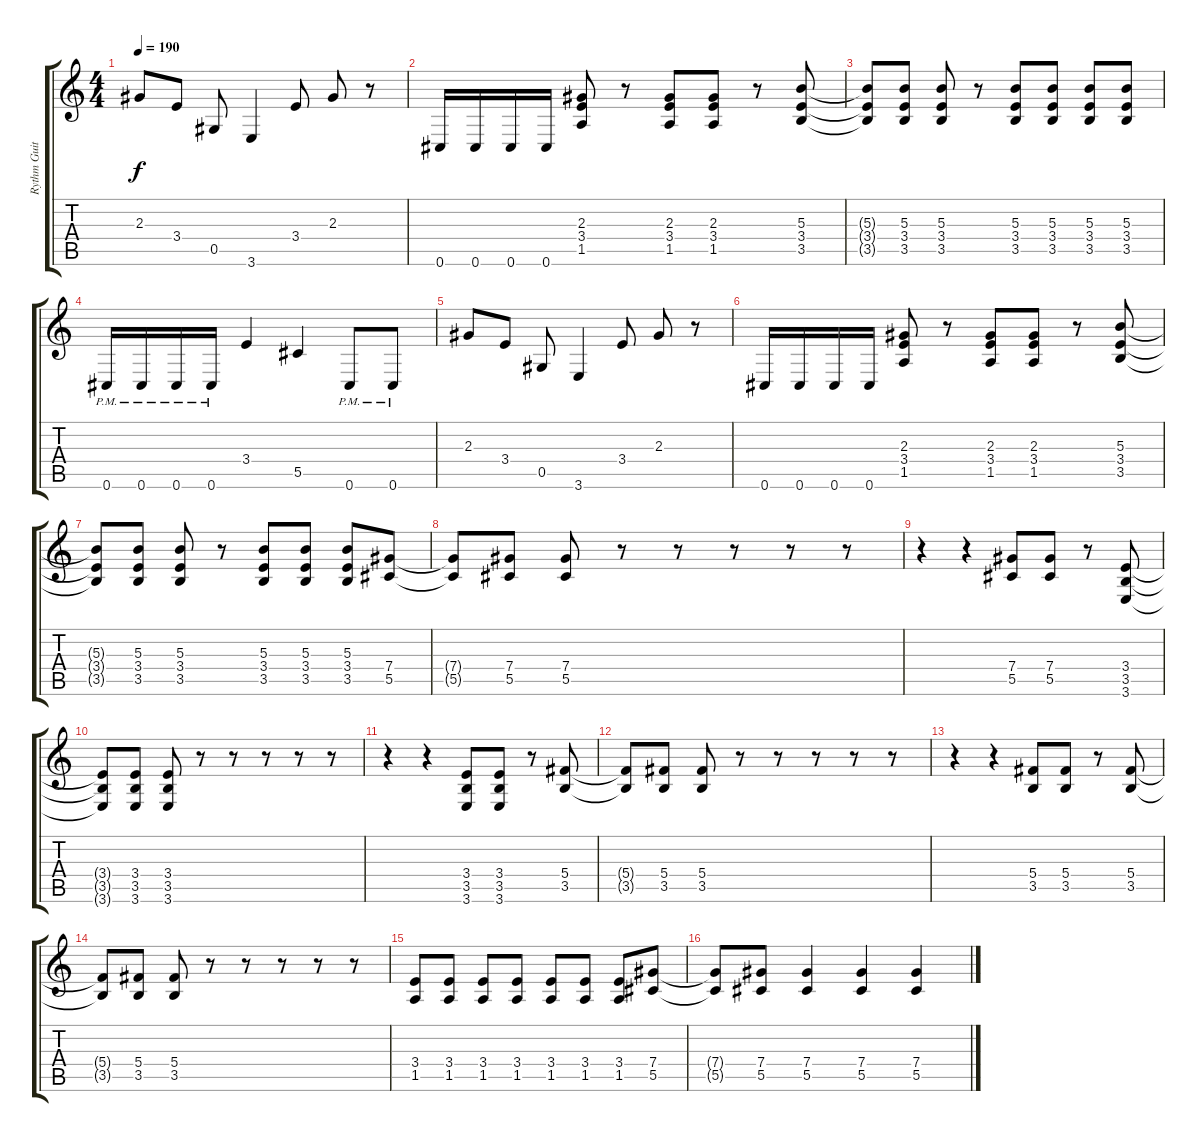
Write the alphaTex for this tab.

\track ("Rythm Guitar" "Rythm Guit") {instrument distortionguitar}
\staff {score tabs}
\tuning (Eb4 Bb3 Gb3 Db3 Ab2 Db2) {hide}
\ts (4 4)
\tempo 190
\clef g2
\ks c
2.3.8{dy f} 3.4.8 0.5.8 3.6.4 3.4.8 2.3.8 r.8 |
0.6.16 0.6.16 0.6.16 0.6.16 (2.3 3.4 1.5).8 r.8 (2.3 3.4 1.5).8 (2.3 3.4 1.5).8 r.8 (5.3 3.4 3.5).8 |
(5.3{t} 3.4{t} 3.5{t}).8 (5.3 3.4 3.5).8 (5.3 3.4 3.5).8 r.8 (5.3 3.4 3.5).8 (5.3 3.4 3.5).8 (5.3 3.4 3.5).8 (5.3 3.4 3.5).8 |
0.6{pm}.16 0.6{pm}.16 0.6{pm}.16 0.6{pm}.16 3.4.4 5.5.4 0.6{pm}.8 0.6{pm}.8 |
2.3.8 3.4.8 0.5.8 3.6.4 3.4.8 2.3.8 r.8 |
0.6.16 0.6.16 0.6.16 0.6.16 (2.3 3.4 1.5).8 r.8 (2.3 3.4 1.5).8 (2.3 3.4 1.5).8 r.8 (5.3 3.4 3.5).8 |
(5.3{t} 3.4{t} 3.5{t}).8 (5.3 3.4 3.5).8 (5.3 3.4 3.5).8 r.8 (5.3 3.4 3.5).8 (5.3 3.4 3.5).8 (5.3 3.4 3.5).8 (7.4 5.5).8 |
(7.4{t} 5.5{t}).8 (7.4 5.5).8 (7.4 5.5).8 r.8 r.8 r.8 r.8 r.8 |
r.4 r.4 (7.4 5.5).8 (7.4 5.5).8 r.8 (3.4 3.5 3.6).8 |
(3.4{t} 3.5{t} 3.6{t}).8 (3.4 3.5 3.6).8 (3.4 3.5 3.6).8 r.8 r.8 r.8 r.8 r.8 |
r.4 r.4 (3.4 3.5 3.6).8 (3.4 3.5 3.6).8 r.8 (5.4 3.5).8 |
(5.4{t} 3.5{t}).8 (5.4 3.5).8 (5.4 3.5).8 r.8 r.8 r.8 r.8 r.8 |
r.4 r.4 (5.4 3.5).8 (5.4 3.5).8 r.8 (5.4 3.5).8 |
(5.4{t} 3.5{t}).8 (5.4 3.5).8 (5.4 3.5).8 r.8 r.8 r.8 r.8 r.8 |
(3.4 1.5).8 (3.4 1.5).8 (3.4 1.5).8 (3.4 1.5).8 (3.4 1.5).8 (3.4 1.5).8 (3.4 1.5).8 (7.4 5.5).8 |
(7.4{t} 5.5{t}).8 (7.4 5.5).8 (7.4 5.5).4 (7.4 5.5).4 (7.4 5.5).4
